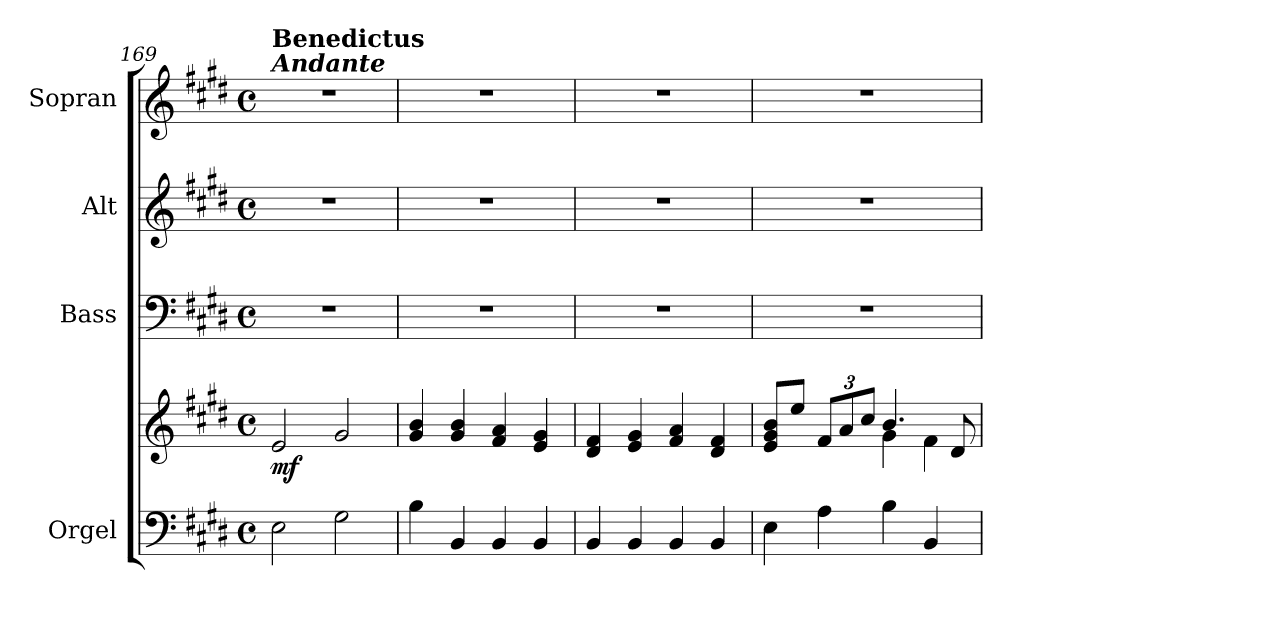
**kern	**kern	**dynam	**kern	**kern	**kern
*part4	*part4	*part4	*part3	*part2	*part1
*staff5	*staff4	*staff4/5	*staff3	*staff2	*staff1
*I"Orgel	*	*	*I"Bass	*I"Alt	*I"Sopran
*I'Org.	*	*	*I'B.	*I'A.	*I'S.
!!LO:LB:g=z
*clefF4	*clefG2	*	*clefF4	*clefG2	*clefG2
*k[f#c#g#d#]	*k[f#c#g#d#]	*	*k[f#c#g#d#]	*k[f#c#g#d#]	*k[f#c#g#d#]
*E:	*E:	*	*E:	*E:	*E:
*M4/4	*M4/4	*	*M4/4	*M4/4	*M4/4
*met(c)	*met(c)	*	*met(c)	*met(c)	*met(c)
=169	=169	=169	=169	=169	=169
!	!	!	!	!	!LO:TX:a:Bi:t=Andante
!	!	!	!	!	!LO:TX:a:B:t=Benedictus
!	!	!LO:DY:b	!	!	!
2E\	2e/	mf	1r	1r	1r
2G#\	2g#/	.	.	.	.
=170	=170	=170	=170	=170	=170
4B\	4g#/ 4b/	.	1r	1r	1r
4BB/	4g#/ 4b/	.	.	.	.
4BB/	4f#/ 4a/	.	.	.	.
4BB/	4e/ 4g#/	.	.	.	.
=171	=171	=171	=171	=171	=171
4BB/	4d#/ 4f#/	.	1r	1r	1r
4BB/	4e/ 4g#/	.	.	.	.
4BB/	4f#/ 4a/	.	.	.	.
4BB/	4d#/ 4f#/	.	.	.	.
=172	=172	=172	=172	=172	=172
*	*^	*	*	*	*
4E\	8e/ 8g#/ 8b/L	2ryy	.	1r	1r	1r
.	8ee/J	.	.	.	.	.
4A\	12f#/L	.	.	.	.	.
.	12a/	.	.	.	.	.
.	12cc#/J	.	.	.	.	.
4B\	4.b/	4g#\	.	.	.	.
4BB/	.	4f#\	.	.	.	.
.	8d#/	.	.	.	.	.
*	*v	*v	*	*	*	*
=	=	=	=	=	=
*-	*-	*-	*-	*-	*-
